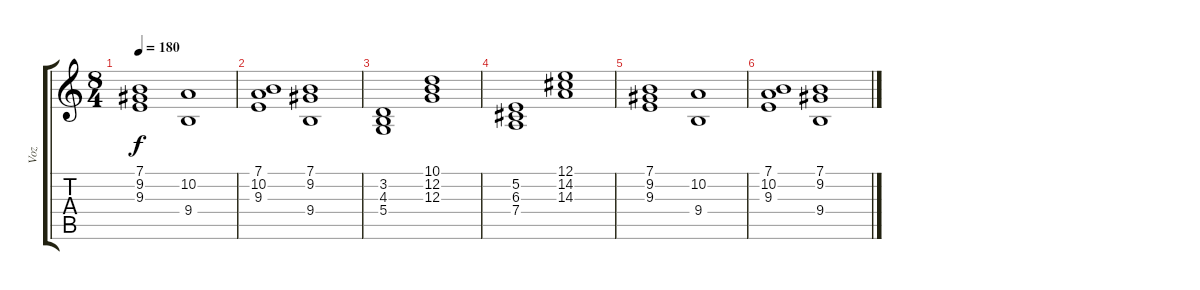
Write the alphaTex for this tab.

\track ("Voz" "Voz") {instrument choiraahs}
\staff {score tabs}
\tuning (E4 B3 G3 D3 A2 E2) {hide}
\ts (8 4)
\tempo 180
\clef g2
\ks c
(7.1 9.2 9.3).1{dy f} (10.2 9.4).1 |
(7.1 10.2 9.3).1 (7.1 9.2 9.4).1 |
(3.2 4.3 5.4).1 (10.1 12.2 12.3).1 |
(5.2 6.3 7.4).1 (12.1 14.2 14.3).1 |
(7.1 9.2 9.3).1 (10.2 9.4).1 |
(7.1 10.2 9.3).1 (7.1 9.2 9.4).1
